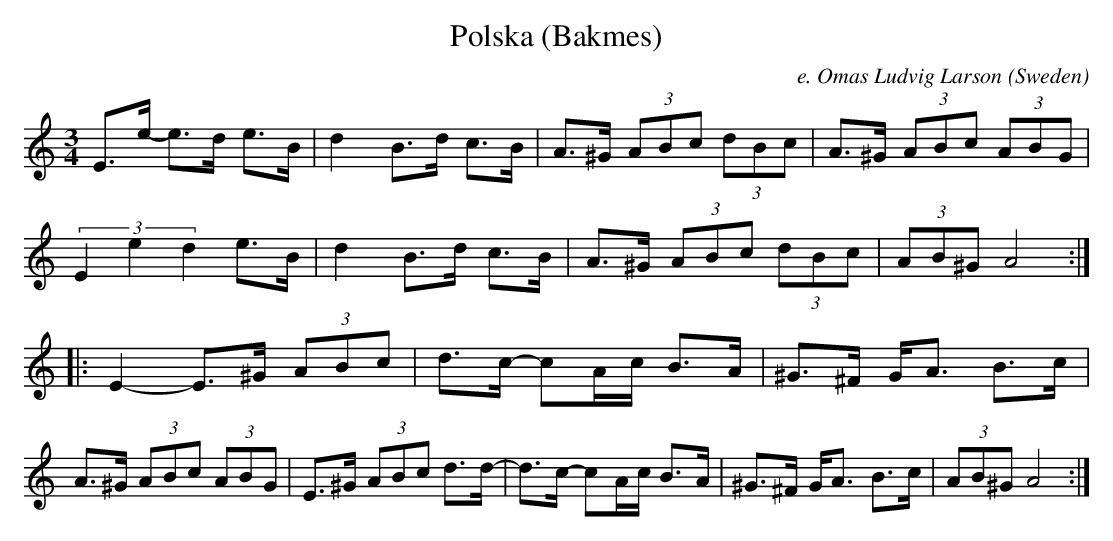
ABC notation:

X:1
T:Polska (Bakmes)
C:e. Omas Ludvig Larson
M:3/4
O:Sweden
K:A min
E>e- e>d e>B | d2 B>d c>B | A>^G (3ABc (3dBc | \
A>^G (3ABc (3ABG| (3:2 E2 e2 d2 e>B | \
d2 B>d c>B| A>^G (3ABc (3dBc | (3AB^G A4 ::\
E2- E>^G (3ABc| d>c - cA/c/ B>A| \
^G>^F G<A B>c | A>^G (3ABc (3ABG | \
E>^G (3ABc d>d - | d>c - cA/c/ B>A | \
^G>^F G<A B>c | (3AB^G A4 :|
